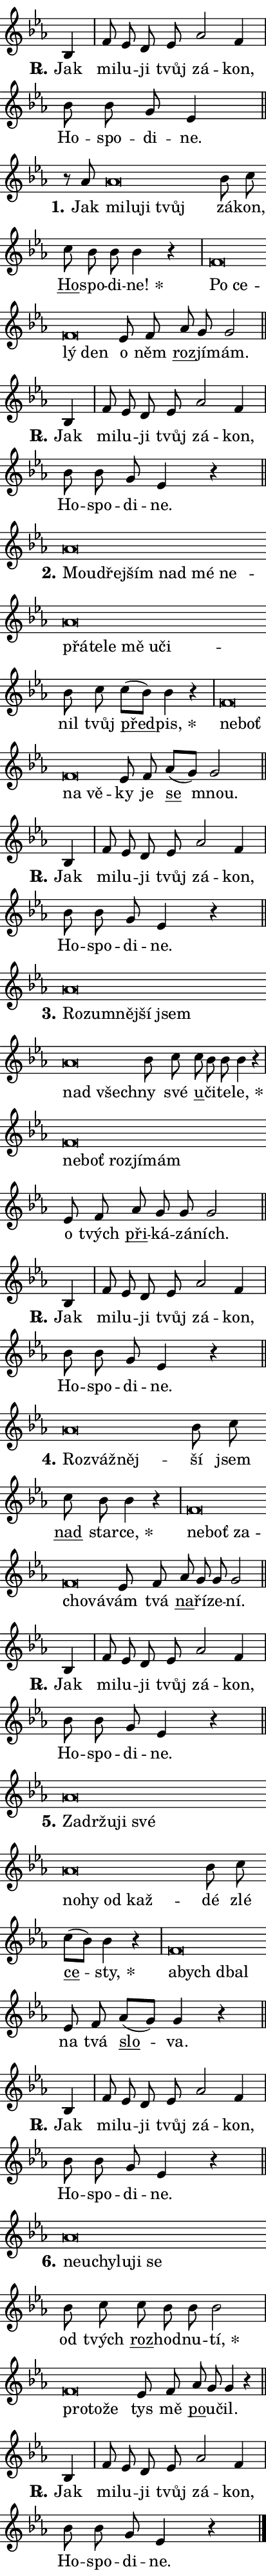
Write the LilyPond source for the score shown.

\version "2.22.1"
\header { tagline = "" }
\paper {
  indent = 0\cm
  top-margin = 0\cm
  right-margin = 0\cm
  bottom-margin = 0\cm
  left-margin = 0\cm
  paper-width = 7\cm
  page-breaking = #ly:one-page-breaking
  system-system-spacing.basic-distance = #11
  score-system-spacing.basic-distance = #11
  ragged-last = ##f
}


%% Author: Thomas Morley
%% https://lists.gnu.org/archive/html/lilypond-user/2020-05/msg00002.html
#(define (line-position grob)
"Returns position of @var[grob} in current system:
   @code{'start}, if at first time-step
   @code{'end}, if at last time-step
   @code{'middle} otherwise
"
  (let* ((col (ly:item-get-column grob))
         (ln (ly:grob-object col 'left-neighbor))
         (rn (ly:grob-object col 'right-neighbor))
         (col-to-check-left (if (ly:grob? ln) ln col))
         (col-to-check-right (if (ly:grob? rn) rn col))
         (break-dir-left
           (and
             (ly:grob-property col-to-check-left 'non-musical #f)
             (ly:item-break-dir col-to-check-left)))
         (break-dir-right
           (and
             (ly:grob-property col-to-check-right 'non-musical #f)
             (ly:item-break-dir col-to-check-right))))
        (cond ((eqv? 1 break-dir-left) 'start)
              ((eqv? -1 break-dir-right) 'end)
              (else 'middle))))

#(define (tranparent-at-line-position vctor)
  (lambda (grob)
  "Relying on @code{line-position} select the relevant enry from @var{vctor}.
Used to determine transparency,"
    (case (line-position grob)
      ((end) (not (vector-ref vctor 0)))
      ((middle) (not (vector-ref vctor 1)))
      ((start) (not (vector-ref vctor 2))))))

noteHeadBreakVisibility =
#(define-music-function (break-visibility)(vector?)
"Makes @code{NoteHead}s transparent relying on @var{break-visibility}"
#{
  \override NoteHead.transparent =
    #(tranparent-at-line-position break-visibility)
#})

#(define delete-ledgers-for-transparent-note-heads
  (lambda (grob)
    "Reads whether a @code{NoteHead} is transparent.
If so this @code{NoteHead} is removed from @code{'note-heads} from
@var{grob}, which is supposed to be @code{LedgerLineSpanner}.
As a result ledgers are not printed for this @code{NoteHead}"
    (let* ((nhds-array (ly:grob-object grob 'note-heads))
           (nhds-list
             (if (ly:grob-array? nhds-array)
                 (ly:grob-array->list nhds-array)
                 '()))
           ;; Relies on the transparent-property being done before
           ;; Staff.LedgerLineSpanner.after-line-breaking is executed.
           ;; This is fragile ...
           (to-keep
             (remove
               (lambda (nhd)
                 (ly:grob-property nhd 'transparent #f))
               nhds-list)))
      ;; TODO find a better method to iterate over grob-arrays, similiar
      ;; to filter/remove etc for lists
      ;; For now rebuilt from scratch
      (set! (ly:grob-object grob 'note-heads)  '())
      (for-each
        (lambda (nhd)
          (ly:pointer-group-interface::add-grob grob 'note-heads nhd))
        to-keep))))

hideNotes = {
  \noteHeadBreakVisibility #begin-of-line-visible
}
unHideNotes = {
  \noteHeadBreakVisibility #all-visible
}

% work-around for resetting accidentals
% https://lilypond.org/doc/v2.23/Documentation/notation/displaying-rhythms#unmetered-music
cadenzaMeasure = {
  \cadenzaOff
  \partial 1024 s1024
  \cadenzaOn
}

#(define-markup-command (accent layout props text) (markup?)
  "Underline accented syllable"
  (interpret-markup layout props
    #{\markup \override #'(offset . 4.3) \underline { #text }#}))

responsum = \markup \concat {
  "R" \hspace #-1.05 \path #0.1 #'((moveto 0 0.07) (lineto 0.9 0.8)) \hspace #0.05 "."
}

\layout {
    \context {
        \Staff
        \remove "Time_signature_engraver"
        \override LedgerLineSpanner.after-line-breaking = #delete-ledgers-for-transparent-note-heads
    }
    \context {
        \Voice {
            \override NoteHead.output-attributes = #'((class . "notehead"))
            \override Hairpin.height = #0.55
        }
    }
    \context {
        \Lyrics {
            \override StanzaNumber.output-attributes = #'((class . "stanzanumber"))
            \override LyricSpace.minimum-distance = #0.9
            \override LyricText.font-name = #"TeX Gyre Schola"
            \override LyricText.font-size = 1
            \override StanzaNumber.font-name = #"TeX Gyre Schola Bold"
            \override StanzaNumber.font-size = 1
        }
    }
}

% magnetic-lyrics.ily
%
%   written by
%     Jean Abou Samra <jean@abou-samra.fr>
%     Werner Lemberg <wl@gnu.org>
%
%   adapted by
%     Jiri Hon <jiri.hon@gmail.com>
%
% Version 2022-Apr-15

% https://www.mail-archive.com/lilypond-user@gnu.org/msg149350.html

#(define (Left_hyphen_pointer_engraver context)
   "Collect syllable-hyphen-syllable occurrences in lyrics and store
them in properties.  This engraver only looks to the left.  For
example, if the lyrics input is @code{foo -- bar}, it does the
following.

@itemize @bullet
@item
Set the @code{text} property of the @code{LyricHyphen} grob between
@q{foo} and @q{bar} to @code{foo}.

@item
Set the @code{left-hyphen} property of the @code{LyricText} grob with
text @q{foo} to the @code{LyricHyphen} grob between @q{foo} and
@q{bar}.
@end itemize

Use this auxiliary engraver in combination with the
@code{lyric-@/text::@/apply-@/magnetic-@/offset!} hook."
   (let ((hyphen #f)
         (text #f))
     (make-engraver
      (acknowledgers
       ((lyric-syllable-interface engraver grob source-engraver)
        (set! text grob)))
      (end-acknowledgers
       ((lyric-hyphen-interface engraver grob source-engraver)
        ;(when (not (grob::has-interface grob 'lyric-space-interface))
          (set! hyphen grob)));)
      ((stop-translation-timestep engraver)
       (when (and text hyphen)
         (ly:grob-set-object! text 'left-hyphen hyphen))
       (set! text #f)
       (set! hyphen #f)))))

#(define (lyric-text::apply-magnetic-offset! grob)
   "If the space between two syllables is less than the value in
property @code{LyricText@/.details@/.squash-threshold}, move the right
syllable to the left so that it gets concatenated with the left
syllable.

Use this function as a hook for
@code{LyricText@/.after-@/line-@/breaking} if the
@code{Left_@/hyphen_@/pointer_@/engraver} is active."
   (let ((hyphen (ly:grob-object grob 'left-hyphen #f)))
     (when hyphen
       (let ((left-text (ly:spanner-bound hyphen LEFT)))
         (when (grob::has-interface left-text 'lyric-syllable-interface)
           (let* ((common (ly:grob-common-refpoint grob left-text X))
                  (this-x-ext (ly:grob-extent grob common X))
                  (left-x-ext
                   (begin
                     ;; Trigger magnetism for left-text.
                     (ly:grob-property left-text 'after-line-breaking)
                     (ly:grob-extent left-text common X)))
                  ;; `delta` is the gap width between two syllables.
                  (delta (- (interval-start this-x-ext)
                            (interval-end left-x-ext)))
                  (details (ly:grob-property grob 'details))
                  (threshold (assoc-get 'squash-threshold details 0.2)))
             (when (< delta threshold)
               (let* (;; We have to manipulate the input text so that
                      ;; ligatures crossing syllable boundaries are not
                      ;; disabled.  For languages based on the Latin
                      ;; script this is essentially a beautification.
                      ;; However, for non-Western scripts it can be a
                      ;; necessity.
                      (lt (ly:grob-property left-text 'text))
                      (rt (ly:grob-property grob 'text))
                      (is-space (grob::has-interface hyphen 'lyric-space-interface))
                      (space (if is-space " " ""))
                      (space-markup (grob-interpret-markup grob " "))
                      (space-size (interval-length (ly:stencil-extent space-markup X)))
                      (extra-delta (if is-space space-size 0))
                      ;; Append new syllable.
                      (ltrt-space (if (and (string? lt) (string? rt))
                                (string-append lt space rt)
                                (make-concat-markup (list lt space rt))))
                      ;; Right-align `ltrt` to the right side.
                      (ltrt-space-markup (grob-interpret-markup
                               grob
                               (make-translate-markup
                                (cons (interval-length this-x-ext) 0)
                                (make-right-align-markup ltrt-space)))))
                 (begin
                   ;; Don't print `left-text`.
                   (ly:grob-set-property! left-text 'stencil #f)
                   ;; Set text and stencil (which holds all collected
                   ;; syllables so far) and shift it to the left.
                   (ly:grob-set-property! grob 'text ltrt-space)
                   (ly:grob-set-property! grob 'stencil ltrt-space-markup)
                   (ly:grob-translate-axis! grob (- (- delta extra-delta)) X))))))))))


#(define (lyric-hyphen::displace-bounds-first grob)
   ;; Make very sure this callback isn't triggered too early.
   (let ((left (ly:spanner-bound grob LEFT))
         (right (ly:spanner-bound grob RIGHT)))
     (ly:grob-property left 'after-line-breaking)
     (ly:grob-property right 'after-line-breaking)
     (ly:lyric-hyphen::print grob)))

squashThreshold = #0.4

\layout {
  \context {
    \Lyrics
    \consists #Left_hyphen_pointer_engraver
    \override LyricText.after-line-breaking =
      #lyric-text::apply-magnetic-offset!
    \override LyricHyphen.stencil = #lyric-hyphen::displace-bounds-first
    \override LyricText.details.squash-threshold = \squashThreshold
    \override LyricHyphen.minimum-distance = 0
    \override LyricHyphen.minimum-length = \squashThreshold
  }
}

squash = \override LyricText.details.squash-threshold = 9999
unSquash = \override LyricText.details.squash-threshold = \squashThreshold

left = \override LyricText.self-alignment-X = #LEFT
unLeft = \revert LyricText.self-alignment-X

starOffset = #(lambda (grob) 
                (let ((x_offset (ly:self-alignment-interface::aligned-on-x-parent grob)))
                  (if (= x_offset 0) 0 (+ x_offset 1.2))))

star = #(define-music-function (syllable)(string?)
"Append star separator at the end of a syllable"
#{
  \once \override LyricText.X-offset = #starOffset
  \lyricmode { \markup {
    #syllable
    \override #'((font-name . "TeX Gyre Schola Bold")) \hspace #0.2 \lower #0.65 \larger "*"
  } }
#})

starAccent = #(define-music-function (syllable)(string?)
"Append star separator at the end of a syllable and make accent"
#{
  \once \override LyricText.X-offset = #starOffset
  \lyricmode { \markup {
    \accent #syllable
    \override #'((font-name . "TeX Gyre Schola Bold")) \hspace #0.2 \lower #0.65 \larger "*"
  } }
#})

breath = #(define-music-function (syllable)(string?)
"Append breathing indicator at the end of a syllable"
#{
  \lyricmode { \markup { #syllable "+" } }
#})

optionalBreath = #(define-music-function (syllable)(string?)
"Append optional breathing indicator at the end of a syllable"
#{
  \lyricmode { \markup { #syllable "(+)" } }
#})


\score {
    <<
        \new Voice = "melody" { \cadenzaOn \key es \major \relative { bes4 \cadenzaMeasure \bar "|" f'8 es d es as2 f4 \cadenzaMeasure \bar "|" bes8 bes g es4 \cadenzaMeasure \bar "||" \break }
\relative { r8 as'8 as\breve*1/16 \hideNotes \breve*1/16 \bar "" \breve*1/16 \breve*1/16 \bar "" \unHideNotes bes8 c \bar "" c bes bes bes4 r \cadenzaMeasure \bar "|" f\breve*1/16 \hideNotes \breve*1/16 \bar "" \breve*1/16 \breve*1/16 \bar "" \unHideNotes es8 f \bar "" as g g2 \cadenzaMeasure \bar "||" \break }
\relative { bes4 \cadenzaMeasure \bar "|" f'8 es d es as2 f4 \cadenzaMeasure \bar "|" bes8 bes g es4 r \cadenzaMeasure \bar "||" \break }
\relative { as'\breve*1/16 \hideNotes \breve*1/16 \bar "" \breve*1/16 \bar "" \breve*1/16 \bar "" \breve*1/16 \bar "" \breve*1/16 \bar "" \breve*1/16 \bar "" \breve*1/16 \bar "" \breve*1/16 \bar "" \breve*1/16 \bar "" \breve*1/16 \breve*1/16 \bar "" \unHideNotes bes8 c \bar "" c[( bes)] bes4 r \cadenzaMeasure \bar "|" f\breve*1/16 \hideNotes \breve*1/16 \bar "" \breve*1/16 \breve*1/16 \bar "" \unHideNotes es8 f \bar "" as[( g)] g2 \cadenzaMeasure \bar "||" \break }
\relative { bes4 \cadenzaMeasure \bar "|" f'8 es d es as2 f4 \cadenzaMeasure \bar "|" bes8 bes g es4 r \cadenzaMeasure \bar "||" \break }
\relative { as'\breve*1/16 \hideNotes \breve*1/16 \bar "" \breve*1/16 \bar "" \breve*1/16 \bar "" \breve*1/16 \bar "" \breve*1/16 \breve*1/16 \bar "" \unHideNotes bes8 c \bar "" c bes bes bes4 r \cadenzaMeasure \bar "|" f\breve*1/16 \hideNotes \breve*1/16 \bar "" \breve*1/16 \bar "" \breve*1/16 \breve*1/16 \bar "" \unHideNotes es8 f \bar "" as g g g2 \cadenzaMeasure \bar "||" \break }
\relative { bes4 \cadenzaMeasure \bar "|" f'8 es d es as2 f4 \cadenzaMeasure \bar "|" bes8 bes g es4 r \cadenzaMeasure \bar "||" \break }
\relative { as'\breve*1/16 \hideNotes \breve*1/16 \breve*1/16 \bar "" \unHideNotes bes8 c \bar "" c bes bes4 r \cadenzaMeasure \bar "|" f\breve*1/16 \hideNotes \breve*1/16 \bar "" \breve*1/16 \bar "" \breve*1/16 \breve*1/16 \bar "" \unHideNotes es8 f \bar "" as g g g2 \cadenzaMeasure \bar "||" \break }
\relative { bes4 \cadenzaMeasure \bar "|" f'8 es d es as2 f4 \cadenzaMeasure \bar "|" bes8 bes g es4 r \cadenzaMeasure \bar "||" \break }
\relative { as'\breve*1/16 \hideNotes \breve*1/16 \bar "" \breve*1/16 \bar "" \breve*1/16 \bar "" \breve*1/16 \bar "" \breve*1/16 \bar "" \breve*1/16 \bar "" \breve*1/16 \breve*1/16 \bar "" \unHideNotes bes8 c \bar "" c[( bes)] bes4 r \cadenzaMeasure \bar "|" f\breve*1/16 \hideNotes \breve*1/16 \breve*1/16 \bar "" \unHideNotes es8 f \bar "" as[( g)] g4 r \cadenzaMeasure \bar "||" \break }
\relative { bes4 \cadenzaMeasure \bar "|" f'8 es d es as2 f4 \cadenzaMeasure \bar "|" bes8 bes g es4 r \cadenzaMeasure \bar "||" \break }
\relative { as'\breve*1/16 \hideNotes \breve*1/16 \bar "" \breve*1/16 \bar "" \breve*1/16 \bar "" \breve*1/16 \breve*1/16 \bar "" \unHideNotes bes8 c \bar "" c bes bes bes2 \cadenzaMeasure \bar "|" f\breve*1/16 \hideNotes \breve*1/16 \breve*1/16 \bar "" \unHideNotes es8 f \bar "" as g g4 r \cadenzaMeasure \bar "||" \break }
\relative { bes4 \cadenzaMeasure \bar "|" f'8 es d es as2 f4 \cadenzaMeasure \bar "|" bes8 bes g es4 r \cadenzaMeasure \bar "||" \break } \bar "|." }
        \new Lyrics \lyricsto "melody" { \lyricmode { \set stanza = \responsum
Jak mi -- lu -- ji tvůj zá -- kon, Ho -- spo -- di -- ne.
\set stanza = "1."
Jak \left mi -- \squash lu -- ji tvůj \unLeft \unSquash zá -- kon, \markup \accent Ho -- spo -- di -- \star ne! \left Po \squash ce -- lý den \unLeft \unSquash o něm \markup \accent roz -- jí -- mám.
\set stanza = \responsum
Jak mi -- lu -- ji tvůj zá -- kon, Ho -- spo -- di -- ne.
\set stanza = "2."
\left Mou -- \squash dřej -- ším nad mé ne -- přá -- te -- le mě u -- či -- \unLeft \unSquash nil tvůj \markup \accent před -- \star pis, \left ne -- \squash boť na vě -- \unLeft \unSquash ky je \markup \accent se mnou.
\set stanza = \responsum
Jak mi -- lu -- ji tvůj zá -- kon, Ho -- spo -- di -- ne.
\set stanza = "3."
\left Ro -- \squash zum -- něj -- ší jsem nad všech -- \unLeft \unSquash ny své \markup \accent u -- či -- te -- \star le, \left ne -- \squash boť roz -- jí -- mám \unLeft \unSquash o tvých \markup \accent při -- ká -- zá -- ních.
\set stanza = \responsum
Jak mi -- lu -- ji tvůj zá -- kon, Ho -- spo -- di -- ne.
\set stanza = "4."
\left Roz -- \squash váž -- něj -- \unLeft \unSquash ší jsem \markup \accent nad star -- \star ce, \left ne -- \squash boť za -- cho -- vá -- \unLeft \unSquash vám tvá \markup \accent na -- ří -- ze -- ní.
\set stanza = \responsum
Jak mi -- lu -- ji tvůj zá -- kon, Ho -- spo -- di -- ne.
\set stanza = "5."
\left Za -- \squash dr -- žu -- ji své no -- hy od kaž -- \unLeft \unSquash dé zlé \markup \accent ce -- \star sty, \left a -- \squash bych dbal \unLeft \unSquash na tvá \markup \accent slo -- va.
\set stanza = \responsum
Jak mi -- lu -- ji tvůj zá -- kon, Ho -- spo -- di -- ne.
\set stanza = "6."
\left ne -- \squash u -- chy -- lu -- ji se \unLeft \unSquash od tvých \markup \accent roz -- hod -- nu -- \star tí, \left pro -- \squash to -- že \unLeft \unSquash tys mě \markup \accent po -- u -- čil.
\set stanza = \responsum
Jak mi -- lu -- ji tvůj zá -- kon, Ho -- spo -- di -- ne. } }
    >>
    \layout {}
}
